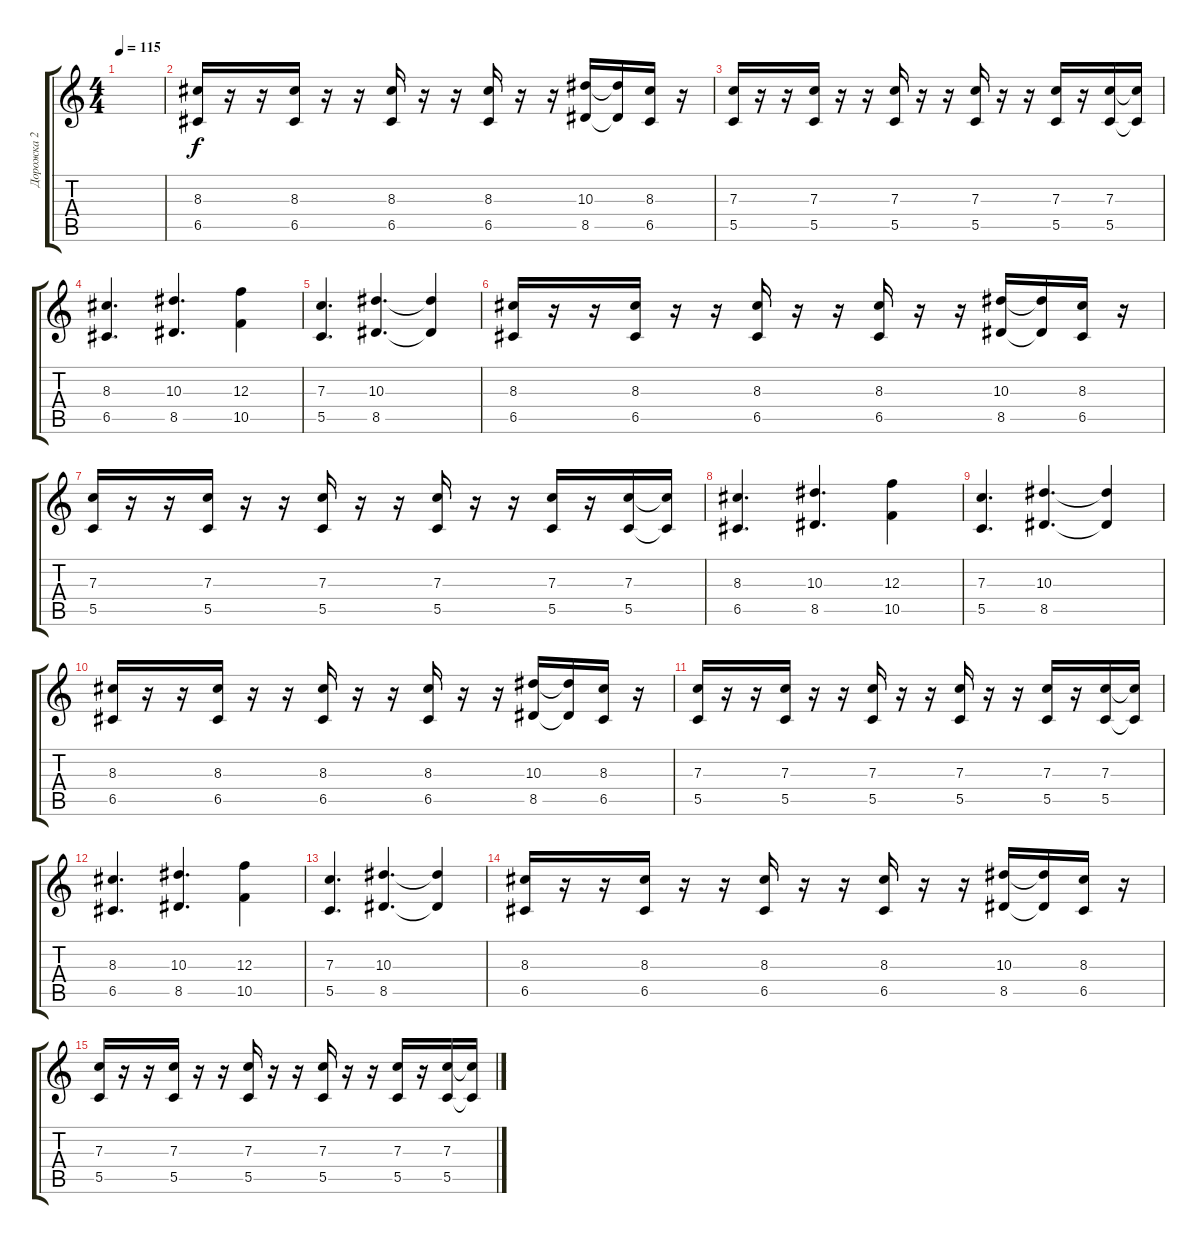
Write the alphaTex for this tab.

\track ("Дорожка 2" "Дорожка 2") {instrument distortionguitar}
\staff {score tabs}
\tuning (D4 G3 F3 C3 G2 C2) {hide}
\ts (4 4)
\tempo 115
\clef g2
\ks c
|
(8.3 6.5).16 r.16 r.16 (8.3 6.5).16 r.16 r.16 (8.3 6.5).16 r.16 r.16 (8.3 6.5).16 r.16 r.16 (10.3 8.5).16 (10.3{t} 8.5{t}).16 (8.3 6.5).16 r.16 |
(7.3 5.5).16 r.16 r.16 (7.3 5.5).16 r.16 r.16 (7.3 5.5).16 r.16 r.16 (7.3 5.5).16 r.16 r.16 (7.3 5.5).16 r.16 (7.3 5.5).16 (7.3{t} 5.5{t}).16 |
(8.3 6.5).4{d} (10.3 8.5).4{d} (12.3 10.5).4 |
(7.3 5.5).4{d} (10.3 8.5).4{d} (10.3{t} 8.5{t}).4 |
(8.3 6.5).16 r.16 r.16 (8.3 6.5).16 r.16 r.16 (8.3 6.5).16 r.16 r.16 (8.3 6.5).16 r.16 r.16 (10.3 8.5).16 (10.3{t} 8.5{t}).16 (8.3 6.5).16 r.16 |
(7.3 5.5).16 r.16 r.16 (7.3 5.5).16 r.16 r.16 (7.3 5.5).16 r.16 r.16 (7.3 5.5).16 r.16 r.16 (7.3 5.5).16 r.16 (7.3 5.5).16 (7.3{t} 5.5{t}).16 |
(8.3 6.5).4{d} (10.3 8.5).4{d} (12.3 10.5).4 |
(7.3 5.5).4{d} (10.3 8.5).4{d} (10.3{t} 8.5{t}).4 |
(8.3 6.5).16 r.16 r.16 (8.3 6.5).16 r.16 r.16 (8.3 6.5).16 r.16 r.16 (8.3 6.5).16 r.16 r.16 (10.3 8.5).16 (10.3{t} 8.5{t}).16 (8.3 6.5).16 r.16 |
(7.3 5.5).16 r.16 r.16 (7.3 5.5).16 r.16 r.16 (7.3 5.5).16 r.16 r.16 (7.3 5.5).16 r.16 r.16 (7.3 5.5).16 r.16 (7.3 5.5).16 (7.3{t} 5.5{t}).16 |
(8.3 6.5).4{d} (10.3 8.5).4{d} (12.3 10.5).4 |
(7.3 5.5).4{d} (10.3 8.5).4{d} (10.3{t} 8.5{t}).4 |
(8.3 6.5).16 r.16 r.16 (8.3 6.5).16 r.16 r.16 (8.3 6.5).16 r.16 r.16 (8.3 6.5).16 r.16 r.16 (10.3 8.5).16 (10.3{t} 8.5{t}).16 (8.3 6.5).16 r.16 |
(7.3 5.5).16 r.16 r.16 (7.3 5.5).16 r.16 r.16 (7.3 5.5).16 r.16 r.16 (7.3 5.5).16 r.16 r.16 (7.3 5.5).16 r.16 (7.3 5.5).16 (7.3{t} 5.5{t}).16
